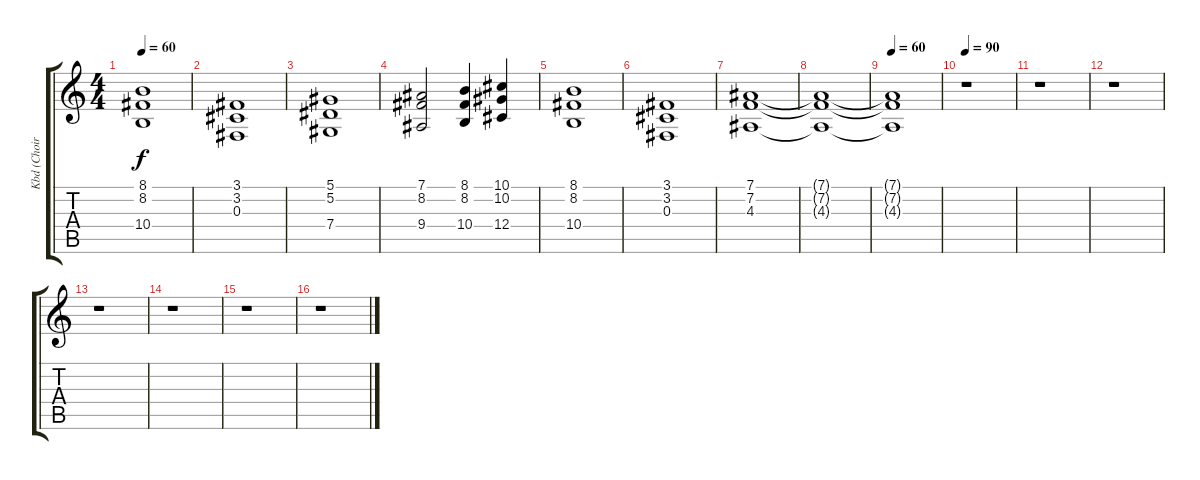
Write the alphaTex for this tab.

\track ("Kbd (Choir)" "Kbd (Choir") {instrument choiraahs}
\staff {score tabs}
\tuning (Eb4 Bb3 Gb3 Db3 Ab2 Eb2) {hide}
\ts (4 4)
\tempo 60
\clef g2
\ks c
(8.1 8.2 10.4).1{dy f volume 6} |
(3.1 3.2 0.3).1 |
(5.1 5.2 7.4).1 |
(7.1 8.2 9.4).2 (8.1 8.2 10.4).4 (10.1 10.2 12.4).4 |
(8.1 8.2 10.4).1 |
(3.1 3.2 0.3).1 |
(7.1 7.2 4.3).1 |
(7.1{t} 7.2{t} 4.3{t}).1 |
\tempo 60
(7.1{t} 7.2{t} 4.3{t}).1 |
\tempo 60
\tempo 90
r.1 |
r.1 |
r.1 |
r.1 |
r.1 |
r.1 |
r.1
